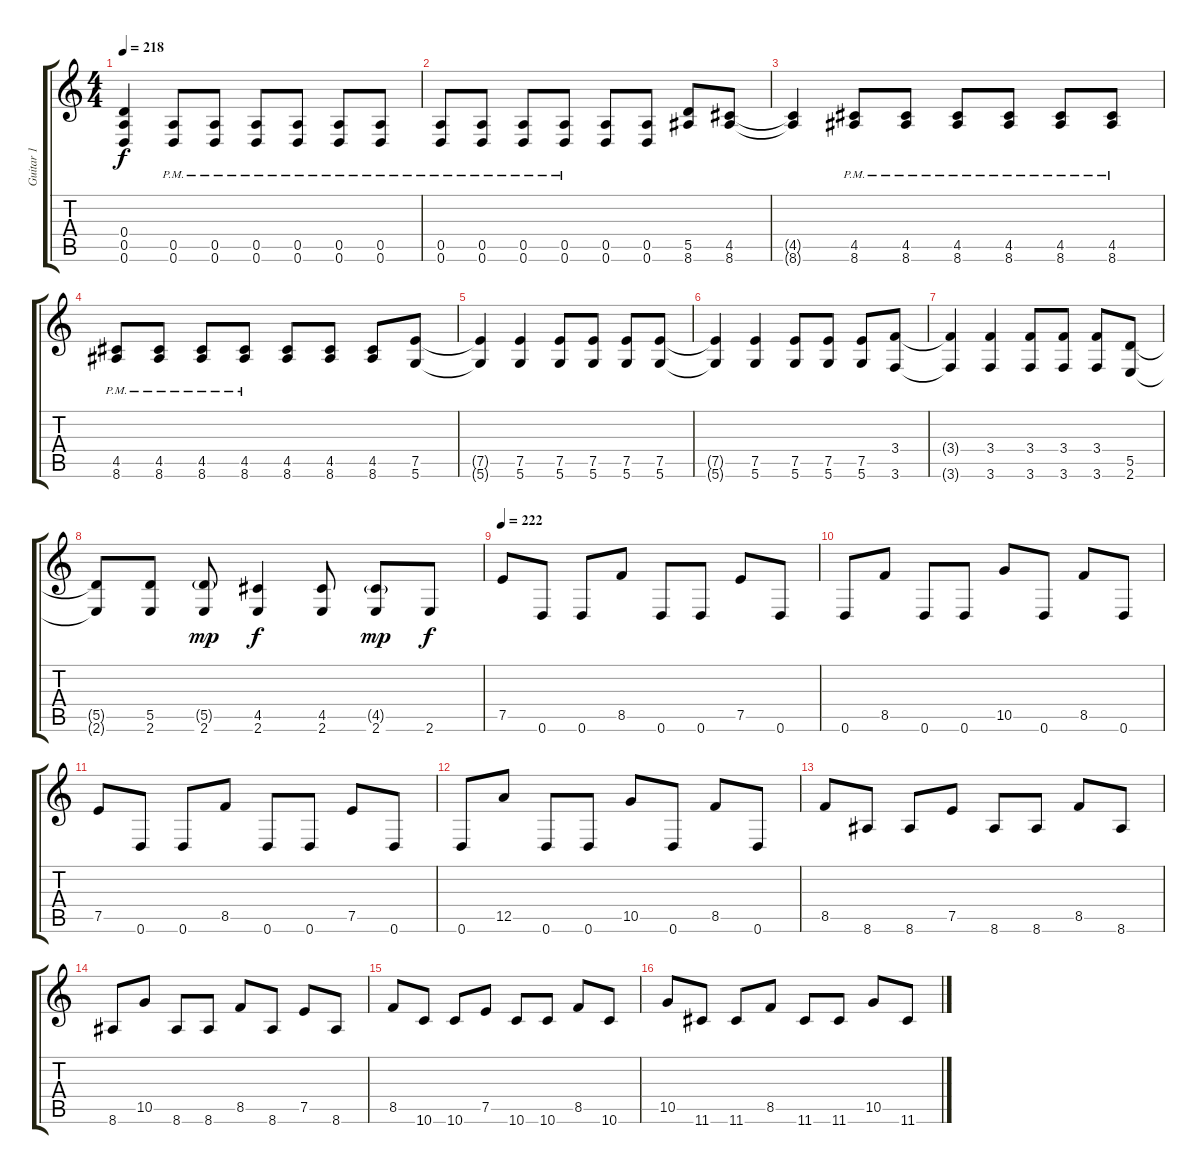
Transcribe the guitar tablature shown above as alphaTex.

\track ("Guitar 1" "Guitar 1") {instrument distortionguitar}
\staff {score tabs}
\tuning (E4 B3 G3 D3 A2 D2) {hide}
\ts (4 4)
\tempo 218
\clef g2
\ks c
(0.4 0.5 0.6).4{dy f} (0.5{pm} 0.6{pm}).8 (0.5{pm} 0.6{pm}).8 (0.5{pm} 0.6{pm}).8 (0.5{pm} 0.6{pm}).8 (0.5{pm} 0.6{pm}).8 (0.5{pm} 0.6{pm}).8 |
(0.5{pm} 0.6{pm}).8 (0.5{pm} 0.6{pm}).8 (0.5{pm} 0.6{pm}).8 (0.5{pm} 0.6{pm}).8 (0.5 0.6).8 (0.5 0.6).8 (5.5 8.6).8 (4.5 8.6).8 |
(4.5{t} 8.6{t}).4 (4.5{pm} 8.6{pm}).8 (4.5{pm} 8.6{pm}).8 (4.5{pm} 8.6{pm}).8 (4.5{pm} 8.6{pm}).8 (4.5{pm} 8.6{pm}).8 (4.5{pm} 8.6{pm}).8 |
(4.5{pm} 8.6{pm}).8 (4.5{pm} 8.6{pm}).8 (4.5{pm} 8.6{pm}).8 (4.5{pm} 8.6{pm}).8 (4.5 8.6).8 (4.5 8.6).8 (4.5 8.6).8 (7.5 5.6).8 |
(7.5{t} 5.6{t}).4 (7.5 5.6).4 (7.5 5.6).8 (7.5 5.6).8 (7.5 5.6).8 (7.5 5.6).8 |
(7.5{t} 5.6{t}).4 (7.5 5.6).4 (7.5 5.6).8 (7.5 5.6).8 (7.5 5.6).8 (3.4 3.6).8 |
(3.4{t} 3.6{t}).4 (3.4 3.6).4 (3.4 3.6).8 (3.4 3.6).8 (3.4 3.6).8 (5.5 2.6).8 |
(5.5{t} 2.6{t}).8 (5.5 2.6).8 (5.5{g} 2.6).8{dy mp} (4.5 2.6).4{dy f} (4.5 2.6).8 (4.5{g} 2.6).8{dy mp} 2.6.8{dy f} |
\tempo 222
7.5.8 0.6.8 0.6.8 8.5.8 0.6.8 0.6.8 7.5.8 0.6.8 |
0.6.8 8.5.8 0.6.8 0.6.8 10.5.8 0.6.8 8.5.8 0.6.8 |
7.5.8 0.6.8 0.6.8 8.5.8 0.6.8 0.6.8 7.5.8 0.6.8 |
0.6.8 12.5.8 0.6.8 0.6.8 10.5.8 0.6.8 8.5.8 0.6.8 |
8.5.8 8.6.8 8.6.8 7.5.8 8.6.8 8.6.8 8.5.8 8.6.8 |
8.6.8 10.5.8 8.6.8 8.6.8 8.5.8 8.6.8 7.5.8 8.6.8 |
8.5.8 10.6.8 10.6.8 7.5.8 10.6.8 10.6.8 8.5.8 10.6.8 |
10.5.8 11.6.8 11.6.8 8.5.8 11.6.8 11.6.8 10.5.8 11.6.8
